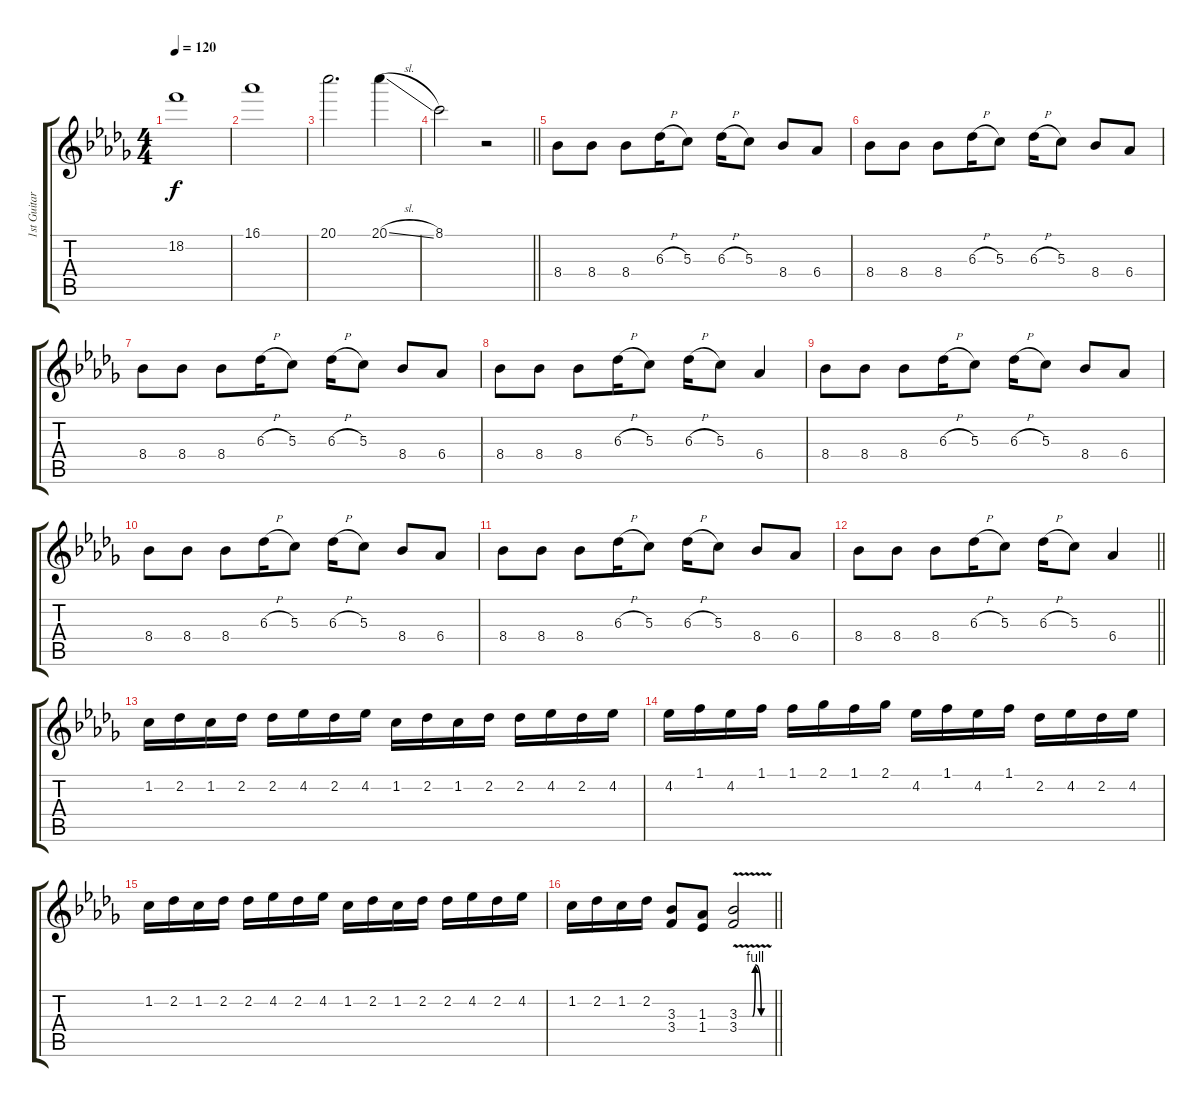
\track ("1st Guitar" "1st Guitar") {instrument electricguitarclean}
\staff {score tabs}
\tuning (E4 B3 G3 D3 A2 E2) {hide}
\ts (4 4)
\tempo 120
\clef g2
\ks db
18.2.1{dy f} |
16.1.1 |
20.1.2{d} 20.1{sl}.4 |
\barLineRight lightlight
8.1.2 r.2 |
8.4.8{balance 16} 8.4.8 8.4.8 6.3{h}.16 5.3.8 6.3{h}.16 5.3.8 8.4.8 6.4.8 |
8.4.8 8.4.8 8.4.8 6.3{h}.16 5.3.8 6.3{h}.16 5.3.8 8.4.8 6.4.8 |
8.4.8 8.4.8 8.4.8 6.3{h}.16 5.3.8 6.3{h}.16 5.3.8 8.4.8 6.4.8 |
8.4.8 8.4.8 8.4.8 6.3{h}.16 5.3.8 6.3{h}.16 5.3.8 6.4.4 |
8.4.8 8.4.8 8.4.8 6.3{h}.16 5.3.8 6.3{h}.16 5.3.8 8.4.8 6.4.8 |
8.4.8 8.4.8 8.4.8 6.3{h}.16 5.3.8 6.3{h}.16 5.3.8 8.4.8 6.4.8 |
8.4.8 8.4.8 8.4.8 6.3{h}.16 5.3.8 6.3{h}.16 5.3.8 8.4.8 6.4.8 |
\barLineRight lightlight
8.4.8 8.4.8 8.4.8 6.3{h}.16 5.3.8 6.3{h}.16 5.3.8 6.4.4 |
1.2.16{volume 16 balance 8} 2.2.16 1.2.16 2.2.16 2.2.16 4.2.16 2.2.16 4.2.16 1.2.16 2.2.16 1.2.16 2.2.16 2.2.16 4.2.16 2.2.16 4.2.16 |
4.2.16 1.1.16 4.2.16 1.1.16 1.1.16 2.1.16 1.1.16 2.1.16 4.2.16 1.1.16 4.2.16 1.1.16 2.2.16 4.2.16 2.2.16 4.2.16 |
1.2.16 2.2.16 1.2.16 2.2.16 2.2.16 4.2.16 2.2.16 4.2.16 1.2.16 2.2.16 1.2.16 2.2.16 2.2.16 4.2.16 2.2.16 4.2.16 |
\barLineRight lightlight
1.2.16 2.2.16 1.2.16 2.2.16 (3.3 3.4).8 (1.3 1.4).8 (3.3{be (custom 0 0 25 0 30 4 41 0 60 0) v} 3.4).2
